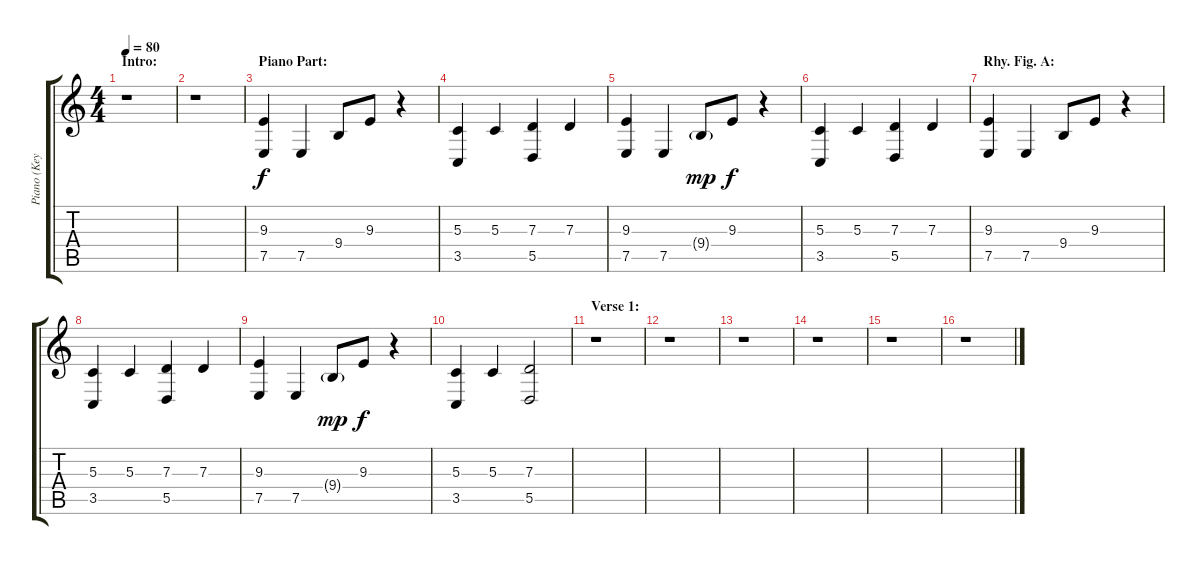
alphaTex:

\track ("Piano (Keyb.) LH" "Piano (Key") {instrument acousticgrandpiano}
\staff {score tabs}
\tuning (E4 B3 G3 D3 A2 E2) {hide}
\ts (4 4)
\section ("" "Intro:")
\tempo 80
\clef g2
\ks c
r.1{dy f instrument acousticgrandpiano} |
r.1 |
\section ("" "Piano Part:")
(9.3 7.5).4 7.5.4 9.4.8 9.3.8 r.4 |
(5.3 3.5).4 5.3.4 (7.3 5.5).4 7.3.4 |
(9.3 7.5).4 7.5.4 9.4{g}.8{dy mp} 9.3.8{dy f} r.4 |
(5.3 3.5).4 5.3.4 (7.3 5.5).4 7.3.4 |
\section ("" "Rhy. Fig. A:")
(9.3 7.5).4 7.5.4 9.4.8 9.3.8 r.4 |
(5.3 3.5).4 5.3.4 (7.3 5.5).4 7.3.4 |
(9.3 7.5).4 7.5.4 9.4{g}.8{dy mp} 9.3.8{dy f} r.4 |
(5.3 3.5).4 5.3.4 (7.3 5.5).2 |
\section ("" "Verse 1:")
r.1 |
r.1 |
r.1 |
r.1 |
r.1 |
r.1
